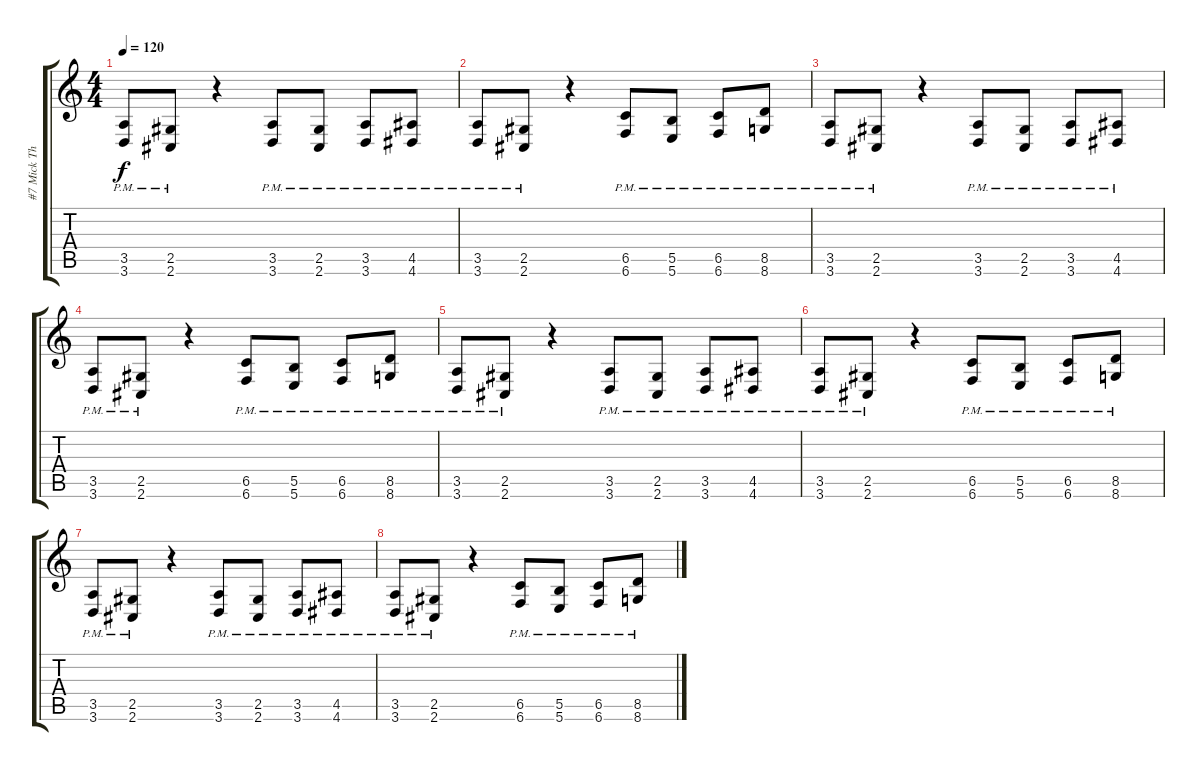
\track ("#7 Mick Thomson" "#7 Mick Th") {instrument distortionguitar}
\staff {score tabs}
\tuning (Db4 Ab3 E3 B2 Gb2 B1) {hide}
\ts (4 4)
\tempo 120
\clef g2
\ks c
(3.5{pm} 3.6{pm}).8{dy f instrument distortionguitar} (2.5{pm} 2.6{pm}).8 r.4 (3.5{pm} 3.6{pm}).8 (2.5{pm} 2.6{pm}).8 (3.5{pm} 3.6{pm}).8 (4.5{pm} 4.6{pm}).8 |
(3.5{pm} 3.6{pm}).8 (2.5{pm} 2.6{pm}).8 r.4 (6.5{pm} 6.6{pm}).8 (5.5{pm} 5.6{pm}).8 (6.5{pm} 6.6{pm}).8 (8.5{pm} 8.6{pm}).8 |
(3.5{pm} 3.6{pm}).8 (2.5{pm} 2.6{pm}).8 r.4 (3.5{pm} 3.6{pm}).8 (2.5{pm} 2.6{pm}).8 (3.5{pm} 3.6{pm}).8 (4.5{pm} 4.6{pm}).8 |
(3.5{pm} 3.6{pm}).8 (2.5{pm} 2.6{pm}).8 r.4 (6.5{pm} 6.6{pm}).8 (5.5{pm} 5.6{pm}).8 (6.5{pm} 6.6{pm}).8 (8.5{pm} 8.6{pm}).8 |
(3.5{pm} 3.6{pm}).8 (2.5{pm} 2.6{pm}).8 r.4 (3.5{pm} 3.6{pm}).8 (2.5{pm} 2.6{pm}).8 (3.5{pm} 3.6{pm}).8 (4.5{pm} 4.6{pm}).8 |
(3.5{pm} 3.6{pm}).8 (2.5{pm} 2.6{pm}).8 r.4 (6.5{pm} 6.6{pm}).8 (5.5{pm} 5.6{pm}).8 (6.5{pm} 6.6{pm}).8 (8.5{pm} 8.6{pm}).8 |
(3.5{pm} 3.6{pm}).8 (2.5{pm} 2.6{pm}).8 r.4 (3.5{pm} 3.6{pm}).8 (2.5{pm} 2.6{pm}).8 (3.5{pm} 3.6{pm}).8 (4.5{pm} 4.6{pm}).8 |
(3.5{pm} 3.6{pm}).8 (2.5{pm} 2.6{pm}).8 r.4 (6.5{pm} 6.6{pm}).8 (5.5{pm} 5.6{pm}).8 (6.5{pm} 6.6{pm}).8 (8.5{pm} 8.6{pm}).8
